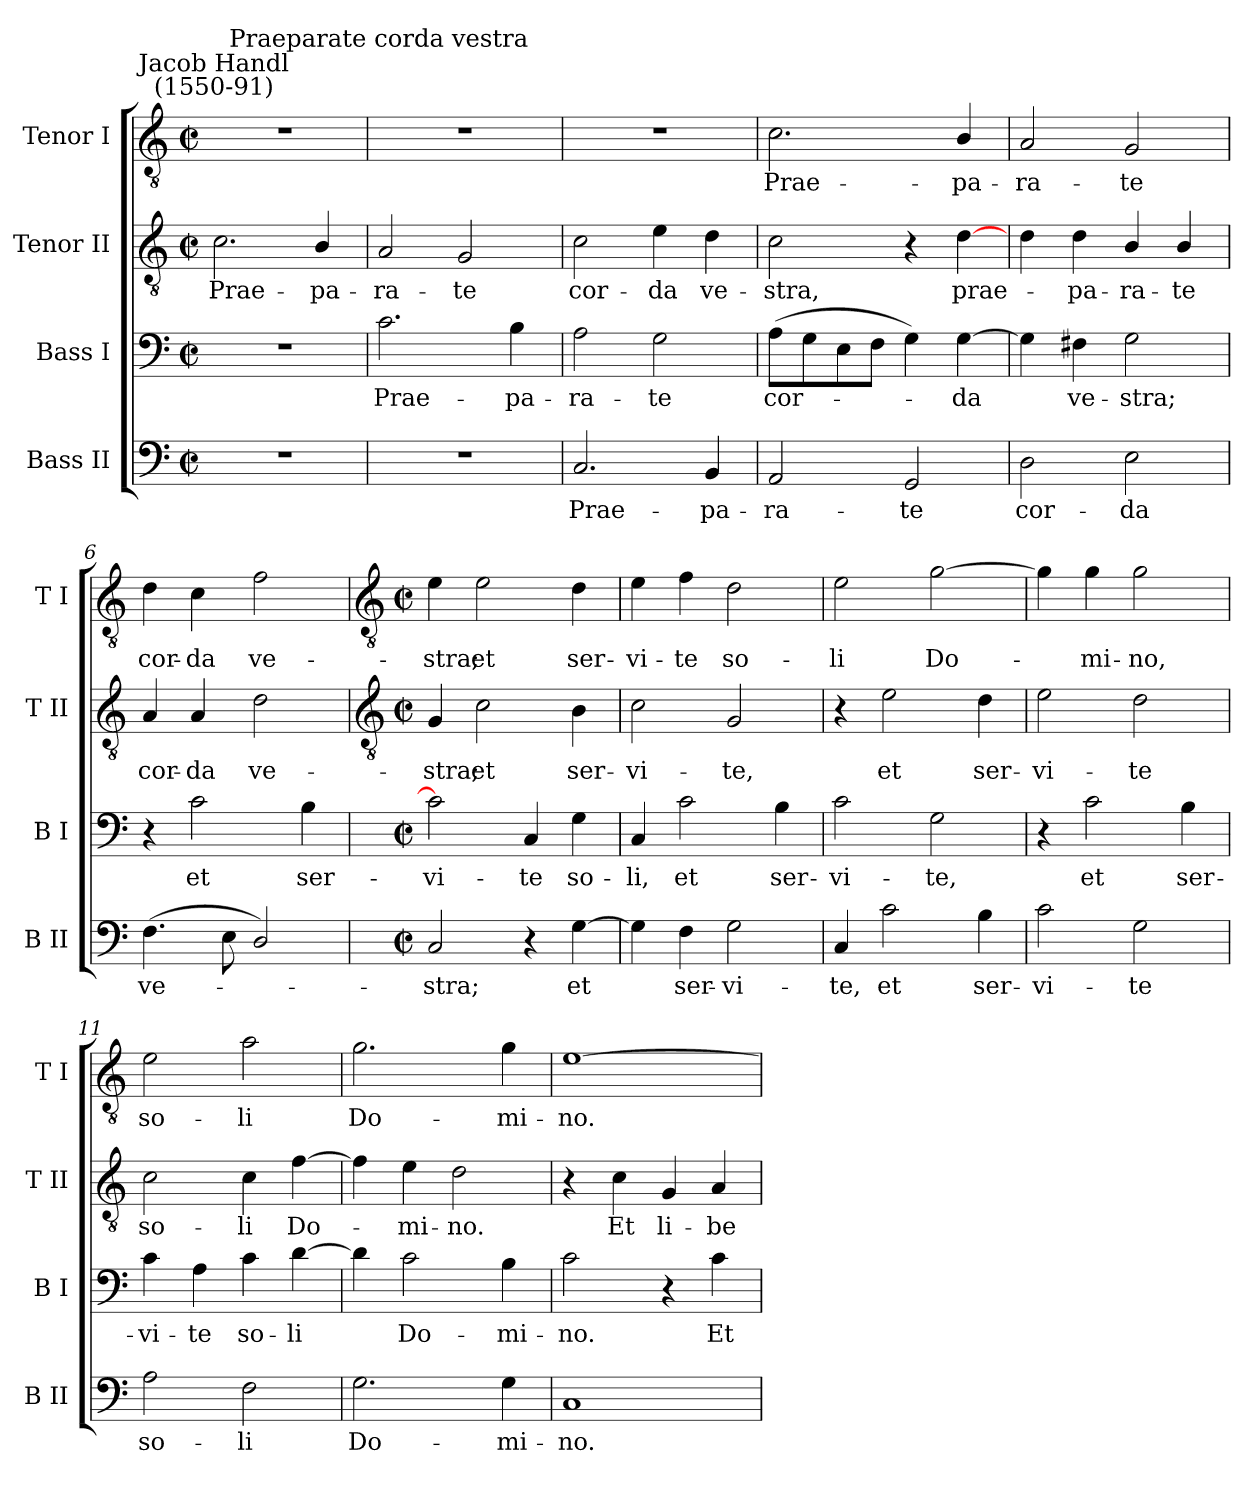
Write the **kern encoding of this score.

**kern	**text	**kern	**text	**kern	**text	**kern	**text
*part4	*part4	*part3	*part3	*part2	*part2	*part1	*part1
*staff4	*staff4	*staff3	*staff3	*staff2	*staff2	*staff1	*staff1
*I"Bass II	*	*I"Bass I	*	*I"Tenor II	*	*I"Tenor I	*
*I'B II	*	*I'B I	*	*I'T II	*	*I'T I	*
*clefF4	*	*clefF4	*	*clefGv2	*	*clefGv2	*
*k[]	*	*k[]	*	*k[]	*	*k[]	*
*C:	*	*C:	*	*C:	*	*C:	*
*M2/2	*	*M2/2	*	*M2/2	*	*M2/2	*
*met(c|)	*	*met(c|)	*	*met(c|)	*	*met(c|)	*
=1	=1	=1	=1	=1	=1	=1	=1
!	!	!	!	!	!	!LO:TX:a:cj:t=Jacob Handl\n(1550-91)	!
!	!	!	!	!	!LO:LY:b	!	!
1r	.	1r	.	2.c	Prae-	1r	.
!	!	!	!	!	!LO:LY:b	!	!
.	.	.	.	4B/	-pa-	.	.
=2	=2	=2	=2	=2	=2	=2	=2
!	!	!	!	!	!	!LO:TX:a:cj:t=Praeparate corda vestra	!
!	!	!	!LO:LY:b	!	!LO:LY:b	!	!
1r	.	2.c	Prae-	2A	-ra-	1r	.
!	!	!	!	!	!LO:LY:b	!	!
.	.	.	.	2G	-te	.	.
!	!	!	!LO:LY:b	!	!	!	!
.	.	4B	-pa-	.	.	.	.
=3	=3	=3	=3	=3	=3	=3	=3
!	!LO:LY:b	!	!LO:LY:b	!	!LO:LY:b	!	!
2.C	Prae-	2A	-ra-	2c	cor-	1r	.
!	!	!	!LO:LY:b	!	!LO:LY:b	!	!
.	.	2G	-te	4e	-da	.	.
!	!LO:LY:b	!	!	!	!LO:LY:b	!	!
4BB	-pa-	.	.	4d	ve-	.	.
=4	=4	=4	=4	=4	=4	=4	=4
!	!LO:LY:b	!	!LO:LY:b	!	!LO:LY:b	!	!LO:LY:b
2AA	-ra-	(>8AL	cor-	2c	-stra,	2.c	Prae-
.	.	8G	.	.	.	.	.
.	.	8E	.	.	.	.	.
.	.	8FJ	.	.	.	.	.
!	!LO:LY:b	!	!	!	!	!	!
2GG	-te	4G)	.	4r	.	.	.
!	!	!	!LO:LY:b	!	!LO:LY:b	!	!LO:LY:b
.	.	[4G	da	[4d	prae-	4B/	-pa-
=5	=5	=5	=5	=5	=5	=5	=5
!	!LO:LY:b	!	!	!	!	!	!LO:LY:b
2D	cor-	4G]	.	4d	.	2A	-ra-
!	!	!	!LO:LY:b	!	!LO:LY:b	!	!
.	.	4F#X	ve-	4d	pa-	.	.
!	!LO:LY:b	!	!LO:LY:b	!	!LO:LY:b	!	!LO:LY:b
2E	-da	2G	-stra;	4B/	-ra-	2G	-te
!	!	!	!	!	!LO:LY:b	!	!
.	.	.	.	4B/	-te	.	.
=6	=6	=6	=6	=6	=6	=6	=6
!	!LO:LY:b	!	!	!	!LO:LY:b	!	!LO:LY:b
(>4.F	ve-	4r	.	4A	cor-	4d	cor-
!	!	!	!LO:LY:b	!	!LO:LY:b	!	!LO:LY:b
.	.	2c	et	4A	-da	4c	-da
8E	.	.	.	.	.	.	.
!	!	!	!	!	!LO:LY:b	!	!LO:LY:b
2D/)	.	.	.	2d	ve-	2f	ve-
!	!	!	!LO:LY:b	!	!	!	!
.	.	4B	ser-	.	.	.	.
!!LO:LB:g=z
=7	=7	=7	=7	=7	=7	=7	=7
*	*	*	*	*clefGv2	*	*clefGv2	*
*M2/2	*	*M2/2	*	*M2/2	*	*M2/2	*
*met(c|)	*	*met(c|)	*	*met(c|)	*	*met(c|)	*
!	!LO:LY:b	!	!LO:LY:b	!	!LO:LY:b	!	!LO:LY:b
2C	stra;	2c]	-vi-	4G	-stra;	4e	-stra;
!	!	!	!	!	!LO:LY:b	!	!LO:LY:b
.	.	.	.	2c	et	2e	et
!	!	!	!LO:LY:b	!	!	!	!
4r	.	4C	-te	.	.	.	.
!	!LO:LY:b	!	!LO:LY:b	!	!LO:LY:b	!	!LO:LY:b
[4G	et	4G	so-	4B	ser-	4d	ser-
=8	=8	=8	=8	=8	=8	=8	=8
!	!	!	!LO:LY:b	!	!LO:LY:b	!	!LO:LY:b
4G]	.	4C	-li,	2c	-vi-	4e	-vi-
!	!LO:LY:b	!	!LO:LY:b	!	!	!	!LO:LY:b
4F	ser-	2c	et	.	.	4f	-te
!	!LO:LY:b	!	!	!	!LO:LY:b	!	!LO:LY:b
2G	-vi-	.	.	2G	-te,	2d	so-
!	!	!	!LO:LY:b	!	!	!	!
.	.	4B	ser-	.	.	.	.
=9	=9	=9	=9	=9	=9	=9	=9
!	!LO:LY:b	!	!LO:LY:b	!	!	!	!LO:LY:b
4C	-te,	2c	-vi-	4r	.	2e	-li
!	!LO:LY:b	!	!	!	!LO:LY:b	!	!
2c	et	.	.	2e	et	.	.
!	!	!	!LO:LY:b	!	!	!	!LO:LY:b
.	.	2G	-te,	.	.	[2g	Do-
!	!LO:LY:b	!	!	!	!LO:LY:b	!	!
4B	ser-	.	.	4d	ser-	.	.
=10	=10	=10	=10	=10	=10	=10	=10
!	!LO:LY:b	!	!	!	!LO:LY:b	!	!
2c	-vi-	4r	.	2e	-vi-	4g]	.
!	!	!	!LO:LY:b	!	!	!	!LO:LY:b
.	.	2c	et	.	.	4g	mi-
!	!LO:LY:b	!	!	!	!LO:LY:b	!	!LO:LY:b
2G	-te	.	.	2d	-te	2g	-no,
!	!	!	!LO:LY:b	!	!	!	!
.	.	4B	ser-	.	.	.	.
=11	=11	=11	=11	=11	=11	=11	=11
!	!LO:LY:b	!	!LO:LY:b	!	!LO:LY:b	!	!LO:LY:b
2A	so-	4c	-vi-	2c	so-	2e	so-
!	!	!	!LO:LY:b	!	!	!	!
.	.	4A	-te	.	.	.	.
!	!LO:LY:b	!	!LO:LY:b	!	!LO:LY:b	!	!LO:LY:b
2F	-li	4c	so-	4c	-li	2a	-li
!	!	!	!LO:LY:b	!	!LO:LY:b	!	!
.	.	[4d	-li	[4f	Do-	.	.
=12	=12	=12	=12	=12	=12	=12	=12
!	!LO:LY:b	!	!	!	!	!	!LO:LY:b
2.G	Do-	4d]	.	4f]	.	2.g	Do-
!	!	!	!LO:LY:b	!	!LO:LY:b	!	!
.	.	2c	Do-	4e	mi-	.	.
!	!	!	!	!	!LO:LY:b	!	!
.	.	.	.	2d	-no.	.	.
!	!LO:LY:b	!	!LO:LY:b	!	!	!	!LO:LY:b
4G	-mi-	4B	-mi-	.	.	4g	-mi-
=13	=13	=13	=13	=13	=13	=13	=13
!	!LO:LY:b	!	!LO:LY:b	!	!	!	!LO:LY:b
1C	-no.	2c	-no.	4r	.	[1e	-no.
!	!	!	!	!	!LO:LY:b	!	!
.	.	.	.	4c	Et	.	.
!	!	!	!	!	!LO:LY:b	!	!
.	.	4r	.	4G	li-	.	.
!	!	!	!LO:LY:b	!	!LO:LY:b	!	!
.	.	4c	Et	4A	-be-	.	.
=	=	=	=	=	=	=	=
*-	*-	*-	*-	*-	*-	*-	*-
